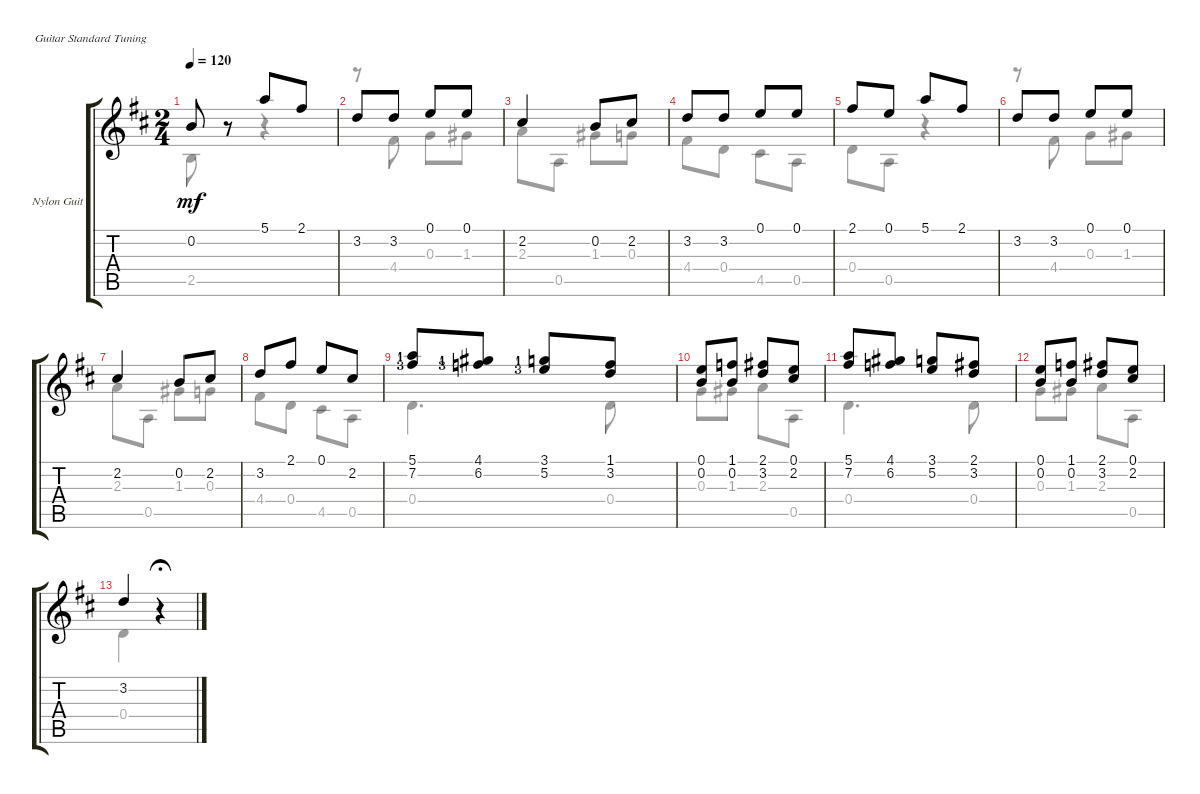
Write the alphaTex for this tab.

\defaultSystemsLayout 4
\bracketExtendMode groupsimilarinstruments
\firstSystemTrackNameOrientation horizontal
\otherSystemsTrackNameOrientation horizontal
\track ("Nylon Guitar" "Nylon Guit") {instrument acousticguitarsteel}
\staff {score tabs}
\tuning (E4 B3 G3 D3 A2 E2)
\voice
\ts (2 4)
\tempo 120
\clef g2
\ks d
0.2.8{dy mf} r.8 5.1.8 2.1.8 |
3.2.8 3.2.8 0.1.8 0.1.8 |
2.2.4 0.2.8 2.2.8 |
3.2.8 3.2.8 0.1.8 0.1.8 |
2.1.8 0.1.8 5.1.8 2.1.8 |
3.2.8 3.2.8 0.1.8 0.1.8 |
2.2.4 0.2.8 2.2.8 |
3.2.8 2.1.8 0.1.8 2.2.8 |
(5.1{lf 2} 7.2{lf 4}).8 (4.1{lf 2} 6.2{lf 4}).8 (3.1{lf 2} 5.2{lf 4}).8 (1.1 3.2).8 |
(0.1 0.2).8 (1.1 0.2).8 (2.1 3.2).8 (0.1 2.2).8 |
(5.1 7.2).8 (4.1 6.2).8 (3.1 5.2).8 (2.1 3.2).8 |
(0.1 0.2).8 (1.1 0.2).8 (2.1 3.2).8 (0.1 2.2).8 |
3.2.4 r.4{fermata (medium 0.4)}
\voice
\clef g2
\ottava regular
\simile none
\ks d
2.5.8{dy mf} r.8 r.4 |
r.8 4.4.8 0.3.8 1.3.8 |
2.3.8 0.5.8 1.3.8 0.3.8 |
4.4.8 0.4.8 4.5.8 0.5.8 |
0.4.8 0.5.8 r.4 |
r.8 4.4.8 0.3.8 1.3.8 |
2.3.8 0.5.8 1.3.8 0.3.8 |
4.4.8 0.4.8 4.5.8 0.5.8 |
0.4.4{d} 0.4.8 |
0.3.8 1.3.8 2.3.8 0.5.8 |
0.4.4{d} 0.4.8 |
0.3.8 1.3.8 2.3.8 0.5.8 |
0.4.4
